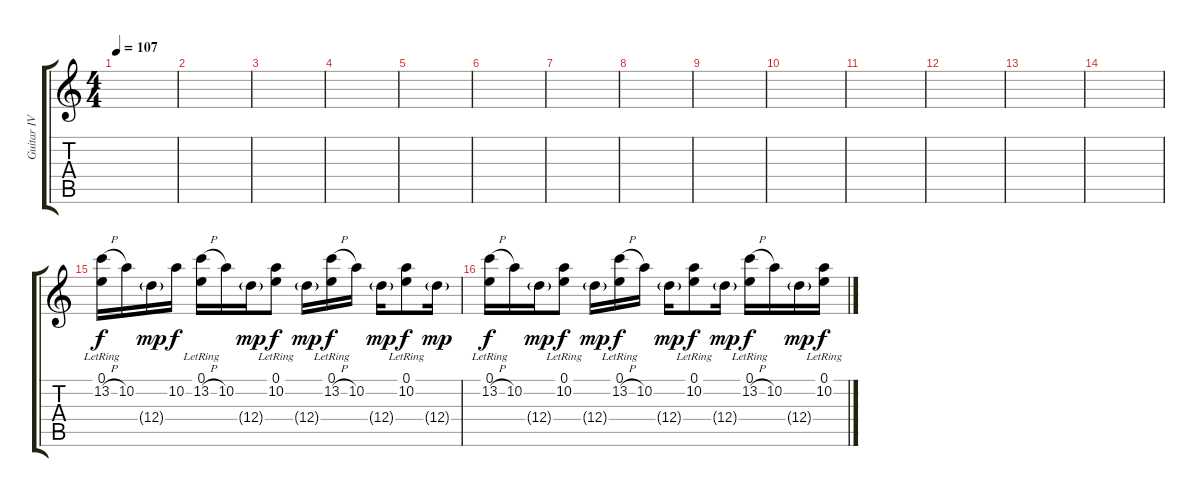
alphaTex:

\track ("Guitar IV" "Guitar IV") {instrument electricguitarjazz}
\staff {score tabs}
\tuning (E4 B3 G3 D3 A2 D2) {hide}
\ts (4 4)
\tempo 107
\clef g2
\ks c
|
|
|
|
|
|
|
|
|
|
|
|
|
|
(0.1{lr} 13.2{h}).16{volume 4 instrument electricguitarjazz} 10.2.16 12.4{g}.16{dy mp} 10.2.16{dy f} (0.1{lr} 13.2{h}).16{volume 5 instrument electricguitarjazz} 10.2.16 12.4{g}.16{dy mp} (0.1{lr} 10.2).8{dy f} 12.4{g}.16{dy mp} (0.1{lr} 13.2{h}).16{dy f} 10.2.16 12.4{g}.16{dy mp} (0.1{lr} 10.2).8{dy f} 12.4{g}.16{dy mp} |
(0.1{lr} 13.2{h}).16{dy f volume 6 instrument electricguitarjazz} 10.2.16 12.4{g}.16{dy mp} (0.1{lr} 10.2).8{dy f} 12.4{g}.16{dy mp} (0.1{lr} 13.2{h}).16{dy f} 10.2.16 12.4{g}.16{dy mp} (0.1{lr} 10.2).8{dy f} 12.4{g}.16{dy mp} (0.1{lr} 13.2{h}).16{dy f} 10.2.16 12.4{g}.16{dy mp} (0.1{lr} 10.2).16{dy f}
